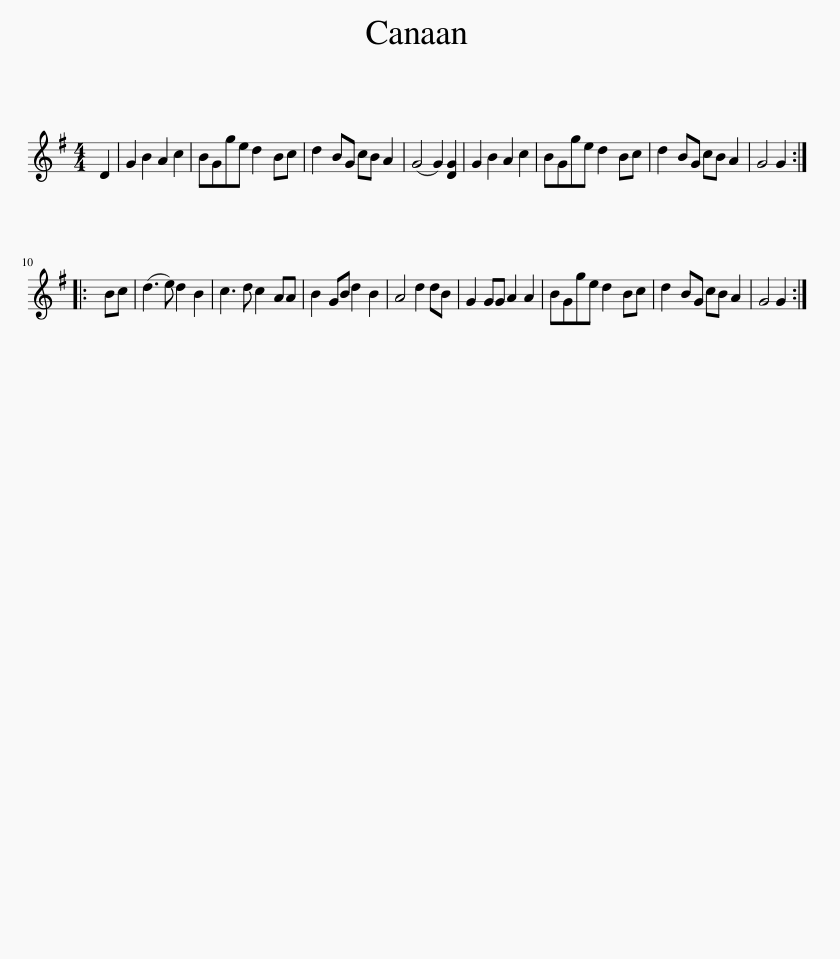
X:1
L:1/8
M:4/4
I:linebreak $
K:G
V:1 treble
V:1
 D2 | G2 B2 A2 c2 | BGge d2 Bc | d2 BG cB A2 | (G4 G2) [DG]2 | %5
 G2 B2 A2 c2 | BGge d2 Bc | d2 BG cB A2 | G4 G2 ::$ Bc | %10
 (d3 e) d2 B2 | c3 d c2 AA | B2 GB d2 B2 | A4 d2 dB | G2 GG A2 A2 | %15
 BGge d2 Bc | d2 BG cB A2 | G4 G2 :| %18
